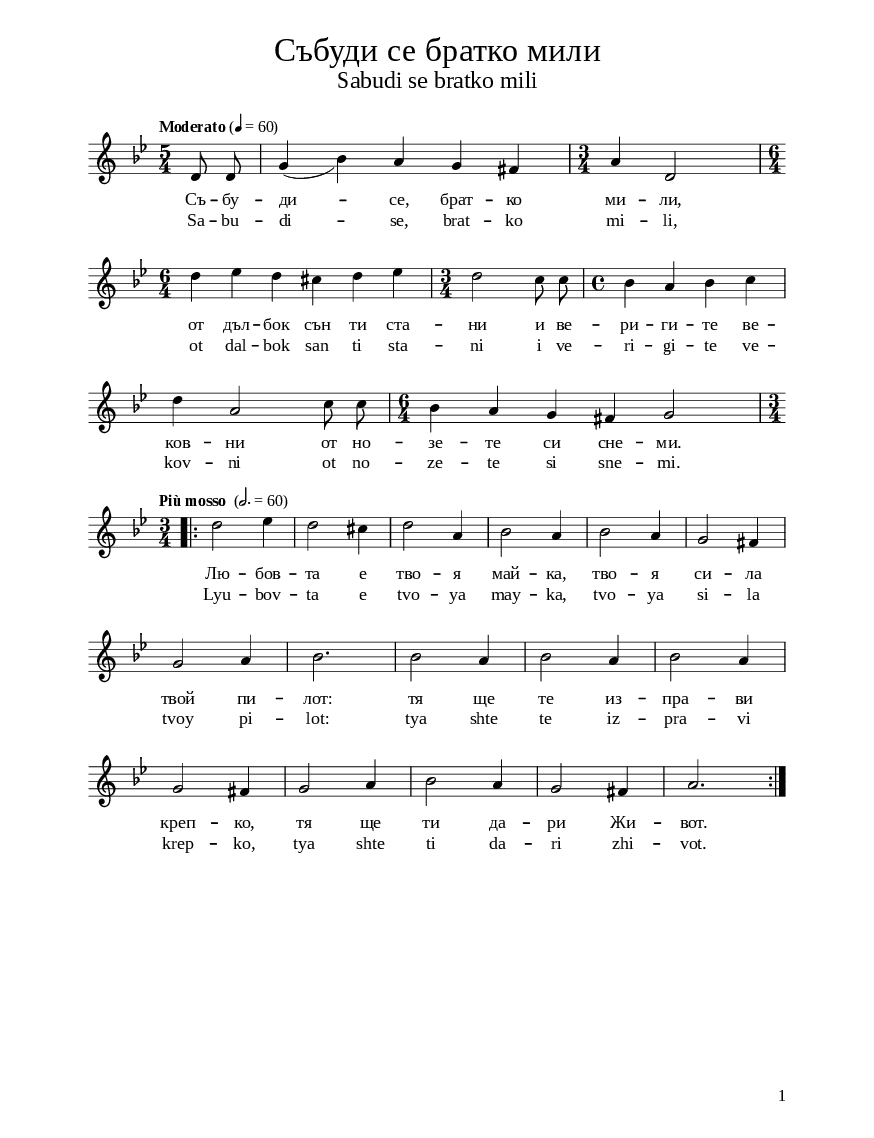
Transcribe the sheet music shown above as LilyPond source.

\version "2.24.0"

% include paper part and global functions
\include "include/globals.ily"

\bookpart {
  \include "include/bookpart-paper.ily"
  \score {
    \include "include/score-layout.ily"

    \new Voice \absolute {
      \clef treble
      \key g \minor
      \time 5/4
      \tempoFunc "Moderato" 4 "60"
      \autoBeamOff

      \partial 4
      d'8 d'8 | \slurDown g'4(bes'4) \slurNeutral a'4 g'4 fis'4 | \time 3/4 a'4 d'2 | \time 6/4 \break
      d''4 es''4 d''4 cis''4 d''4 es''4 | \time 3/4 d''2 c''8 c''8 | \time 4/4 bes'4 a'4 bes'4 c''4 \break
      d''4 a'2 c''8 c''8 | \time 6/4 bes'4 a'4 g'4 fis'4 g'2 | \time 3/4 \break
      \repeat volta 2 {


        \tempoFunc "Più mosso " 2. "60"
        d''2 es''4 | d''2 cis''4| d''2  a'4 | bes'2 a'4 | bes'2 a'4 | g'2 fis'4 | \break
        g'2 a'4 | bes'2. | bes'2 a'4 | bes'2 a'4 | bes'2 a'4| \break
        g'2 fis'4 | g'2 a'4 | bes'2 a'4 | g'2 fis'4 | a'2. |
      }
    }

    \addlyrics {
      Съ -- бу -- ди -- се, брат -- ко ми -- ли,
      от дъл -- бок сън ти ста -- ни и ве -- ри -- ги -- те ве --
      ков -- ни от но -- зе -- те си сне -- ми.
      Лю -- бов -- та е тво -- я май -- ка, тво -- я си -- ла
      твой пи -- лот: тя ще те из -- пра -- ви
      креп -- ко, тя ще ти да -- ри Жи -- вот.
    }
    \addlyrics {
      Sa -- bu -- di -- se, brat -- ko mi -- li,
      ot dal -- bok san ti sta -- ni i ve -- ri -- gi -- te ve --
      kov -- ni ot no -- ze -- te si sne -- mi.
      Lyu -- bov -- ta e tvo -- ya may -- ka, tvo -- ya si -- la
      tvoy pi -- lot: tya shte te iz -- pra -- vi
      krep -- ko, tya shte ti da -- ri zhi -- vot.
    }

    \header {
      title = \titleFunc "Събуди се братко мили" "Sabudi se bratko mili"
    }

    \midi{}

  } % score

  \pageBreak

  \markup \fontsize #bgCoupletFontSize {
    \hspace #1
    \override #`(baseline-skip . ,bgCoupletBaselineSkip)
    \column {
      \line { 1. Събуди се, братко мили, }
      \line {   "   " от дълбок сън ти стани }
      \line {   "   " и веригите вековни }
      \line {   "   " от нозете си снеми.}
      \line { " " }
      \line { "   " \italic {Припев: } }
      \line {  "   " Любовта е твоя майка, }
      \line { "   " твоя сила, твой пилот: }
      \line { "   " тя ще те изправи крепко, }
      \line {  "   " тя ще ти дари Живот.}
      \line { " " }
      \line { 2.  Напусни затвори тъмни, }
      \line {   "   " вън е вредом светлина – }
      \line {   "   " Мир и Радост те очакват }
      \line {   "   " и блажена сетнина. }
      \line { " " }
      \line { "   " \italic {Припев: } }
      \line { "   "Любовта е твой учител, }
      \line {   "   " живо Слово да ще ти, }
      \line {   "   " на Добро ще те научи, }
      \line {   "   " в Мъдрост ще те посвети. }
      \line { " " }
      \line { 3. И на брата си продумай }
      \line {   "   " сладка дума с подтик нов; }
      \line {   "   " ти сърцето му да стоплиш }
      \line {   "   " с твойта искрена любов. }
      \line { " " }
      \line { "   " \italic {Припев: } }
      \line { "   "Любовта е твой спасител, }
      \line {   "   " нея в помощ призови: }
      \line {   "   " тя душата ти от гнета }
      \line {   "   " скоро ще освободи. }
    }

    \hspace #5
    \override #`(baseline-skip . ,bgCoupletBaselineSkip)
    \column {
      \line { 1. Sabudi se, bratko mili, }
      \line {   "   " ot dalbok san ti stani }
      \line {   "   " i verigite vekovni }
      \line {   "   " ot nozete si snemi.}
      \line { " " }
      \line { "   " \italic {Refrain: } }
      \line {  "   " Lyubovta e tvoya mayka, }
      \line { "   " tvoya sila, tvoy pilot: }
      \line { "   " tya shte te izpravi krepko, }
      \line {  "   " tya shte ti dari Zhivot.}
      \line { " " }
      \line { 2.  Napusni zatvori tamni, }
      \line {   "   " van e vredom svetlina;}
      \line {   "   " Mir i Radost te ochakvat }
      \line {   "   " i blazhena setnina. }
      \line { " " }
      \line { "   " \italic {Refrain: } }
      \line { "   "Lyubovta e tvoy uchitel, }
      \line {   "   " zhivo Slovo da shte ti, }
      \line {   "   " na Dobro shte te nauchi, }
      \line {   "   " v Madrost shte te posveti. }
      \line { " " }
      \line { 3. I na brata si produmay }
      \line {   "   " sladka duma s podtik nov; }
      \line {   "   " ti sartseto mu da stoplish }
      \line {   "   " s tvoyta iskrena lyubov. }
      \line { " " }
      \line { "   " \italic {Refrain: } }
      \line { "   "Lyubovta e tvoy spasitel, }
      \line {   "   " neya v pomosht prizovi; }
      \line {   "   " tya dushata ti ot gneta }
      \line {   "   " skoro shte osvobodi. }
    } %column
  } % markup

  \pageBreak

  % include foreign translation(s) of the song
  \version "2.24.0"

\markup \fill-line { \fontsize #deTitleFontSize "Wache auf, lieber Bruder" }
\markup \null
\markup \null
\markup \fontsize #deCoupletFontSize {
  \hspace #10
  \override #`(baseline-skip . ,deCoupletBaselineSkip)

  \column {
      \line { 1. Wache auf, lieber Bruder, }
      \line {   "   " erhebe dich vom tiefen Schlaf}
      \line {   "   " und nimm die jahrhundertealten Ketten}
      \line {   "   " von deinen Füßen ab.}

      \line { " " }
      \line { "   " \italic { Refrain :}  }
      \line { "   "Die Liebe ist deine Mutter,}
      \line {   "   "deine Kraft, dein Pilot – }
      \line {   "   " sie wird dich stark aufrichten, }
      \line {   "   " dir das Leben schenken. }

       \line { " " }
      \line {    2. Verlasse dein düsteres Gefängnis, }
      \line {   "   "draußen ist überall Licht; }
      \line {   "   " Frieden und Freude erwarten dich, }
      \line {   "   " und selige Nachwirkungen. }


      \line { " " }
       \line { "   " \italic { Refrain :}  }
      \line { "   "Die Liebe ist dein Meister, }
      \line {   "   " auf dass sie dir das lebendige Wort geben wird - }
      \line {   "   " sie wird dich das Gute lehren }
      \line {   "   " und dich in die Weisheit einweihen. }


      \line { " " }
      \line { 3. Und sage deinem Bruder, }
      \line {   "   " ein süßes Wort mit einem neuen Impuls - }
      \line {   "   " damit du sein Herz erwärmst }
      \line {   "   " mit deiner aufrichtigen Liebe.}

       \line { " " }
    \line { "   " \italic { Refrain }: }
      \line {"   "Die Liebe ist dein Retter: }
      \line {   "   " Ruf sie zur Hilfe – }
      \line {   "   " sie wird deine Seele vom Joch}
      \line {   "   " bald befreien.}

    }

    }


} % bookpart
